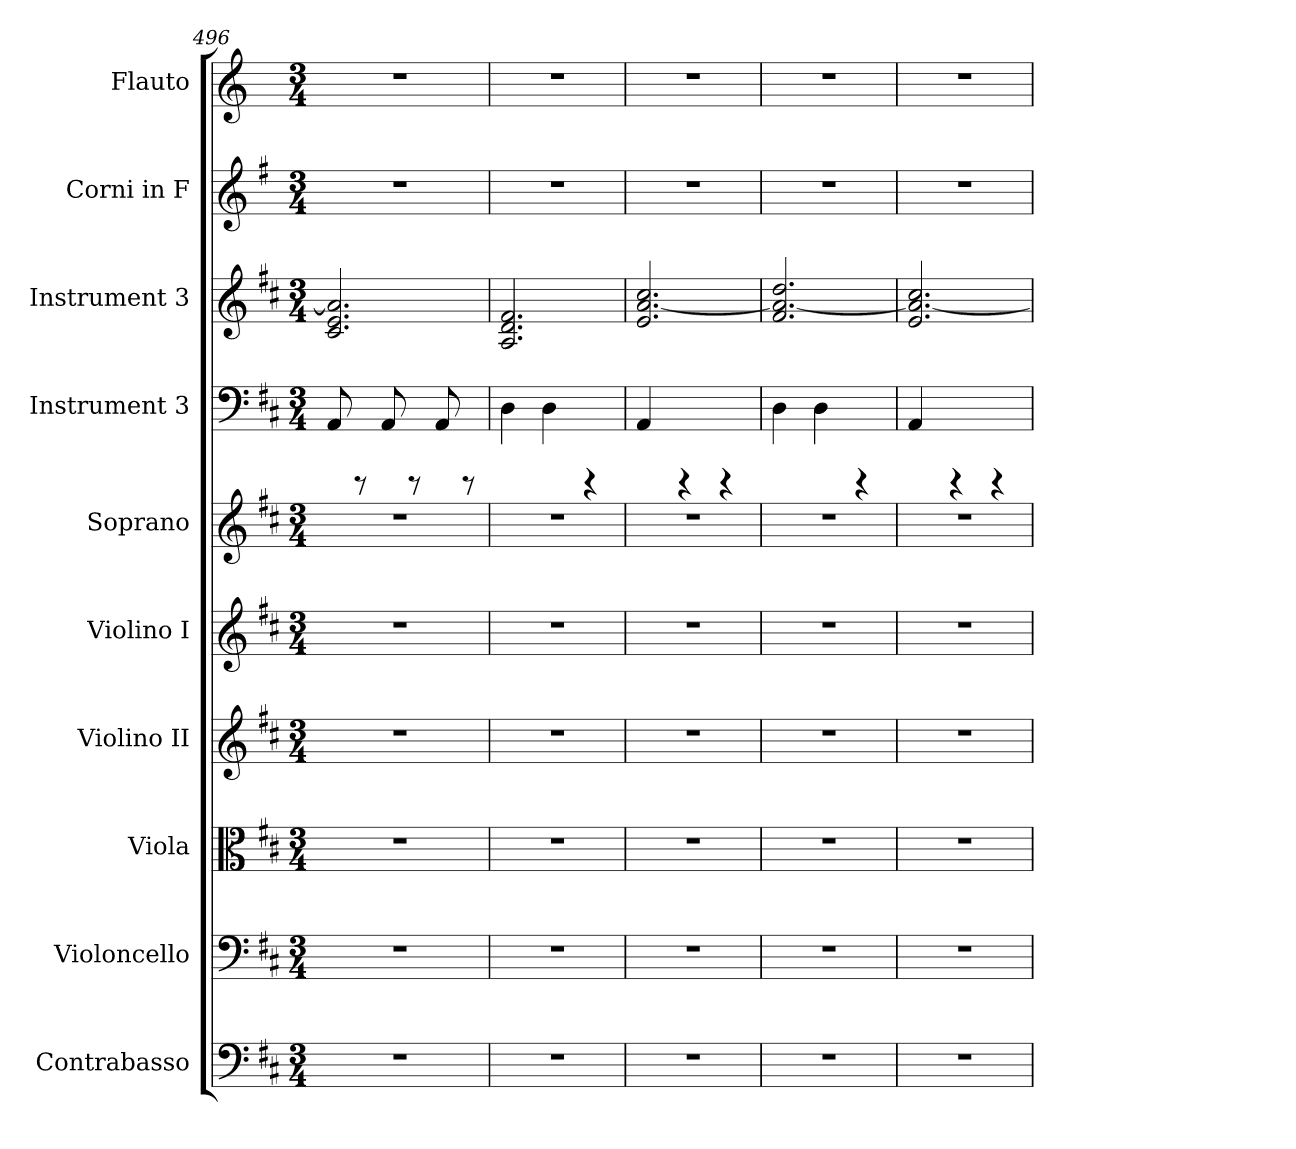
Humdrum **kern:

**kern	**kern	**kern	**kern	**kern	**kern	**kern	**kern	**kern	**kern
*part10	*part9	*part8	*part7	*part6	*part5	*part4	*part3	*part2	*part1
*staff10	*staff9	*staff8	*staff7	*staff6	*staff5	*staff4	*staff3	*staff2	*staff1
*I"Contrabasso	*I"Violoncello	*I"Viola	*I"Violino II	*I"Violino I	*I"Soprano	*I"Instrument 3	*I"Instrument 3	*I"Corni in F	*I"Flauto
*I'Cb.	*I'Vc.	*I'Vla.	*I'Vln. II	*I'Vln. I	*I'S	*	*	*I'Cor.	*I'Fl.
*clefF4	*clefF4	*clefC3	*clefG2	*clefG2	*clefG2	*clefF4	*clefG2	*clefG2	*clefG2
*ITrd1c2	*ITrd1c2	*ITrd1c2	*ITrd1c2	*ITrd1c2	*ITrd1c2	*ITrd1c2	*ITrd1c2	*ITrd4c7	*ITrd1c2
*k[]	*k[]	*k[]	*k[]	*k[]	*k[]	*k[]	*k[]	*k[]	*k[b-e-]
*C:	*C:	*C:	*C:	*C:	*C:	*C:	*C:	*C:	*B-:
*M3/4	*M3/4	*M3/4	*M3/4	*M3/4	*M3/4	*M3/4	*M3/4	*M3/4	*M3/4
=496	=496	=496	=496	=496	=496	=496	=496	=496	=496
2.r	2.r	2.r	2.r	2.r	2.r	8GG/	2.d/ 2.B/ 2.g/]	2.r	2.r
.	.	.	.	.	.	8rCCC	.	.	.
.	.	.	.	.	.	8GG/	.	.	.
.	.	.	.	.	.	8rCCC	.	.	.
.	.	.	.	.	.	8GG/	.	.	.
.	.	.	.	.	.	8rCCC	.	.	.
=497	=497	=497	=497	=497	=497	=497	=497	=497	=497
2.r	2.r	2.r	2.r	2.r	2.r	4C\	2.c/ 2.G/ 2.e/	2.r	2.r
.	.	.	.	.	.	4C\	.	.	.
.	.	.	.	.	.	4rCCC	.	.	.
=498	=498	=498	=498	=498	=498	=498	=498	=498	=498
2.r	2.r	2.r	2.r	2.r	2.r	4GG/	[<2.g/ 2.d/ 2.b/	2.r	2.r
.	.	.	.	.	.	4rCCC	.	.	.
.	.	.	.	.	.	4rCCC	.	.	.
!!LO:PB:g=z
=499	=499	=499	=499	=499	=499	=499	=499	=499	=499
2.r	2.r	2.r	2.r	2.r	2.r	4C\	2.g/_< 2.e/ 2.cc/	2.r	2.r
.	.	.	.	.	.	4C\	.	.	.
.	.	.	.	.	.	4rCCC	.	.	.
=500	=500	=500	=500	=500	=500	=500	=500	=500	=500
2.r	2.r	2.r	2.r	2.r	2.r	4GG/	2.g/_< 2.d/ 2.b/	2.r	2.r
.	.	.	.	.	.	4rCCC	.	.	.
.	.	.	.	.	.	4rCCC	.	.	.
=	=	=	=	=	=	=	=	=	=
*-	*-	*-	*-	*-	*-	*-	*-	*-	*-
